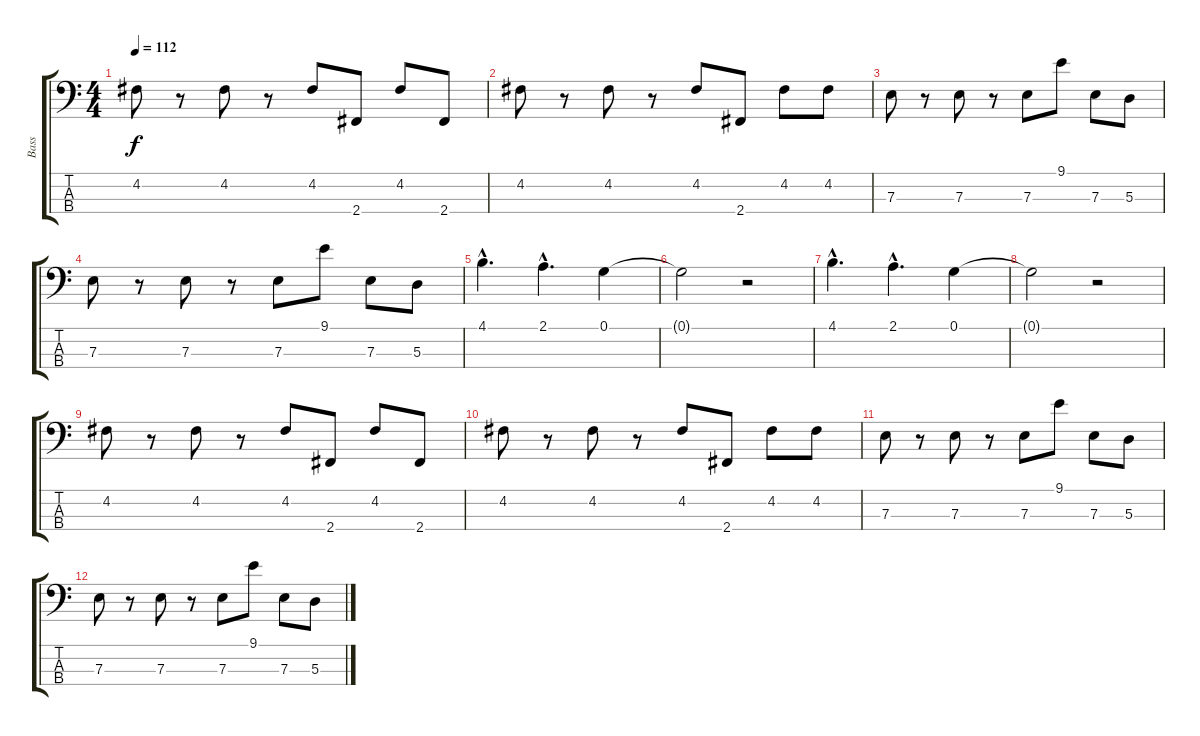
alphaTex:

\track ("Bass" "Bass") {instrument electricbasspick}
\staff {score tabs}
\tuning (G2 D2 A1 E1) {hide}
\ts (4 4)
\tempo 112
\clef f4
\ks c
4.2.8{dy f} r.8 4.2.8 r.8 4.2.8 2.4.8 4.2.8 2.4.8 |
4.2.8 r.8 4.2.8 r.8 4.2.8 2.4.8 4.2.8 4.2.8 |
7.3.8 r.8 7.3.8 r.8 7.3.8 9.1.8 7.3.8 5.3.8 |
7.3.8 r.8 7.3.8 r.8 7.3.8 9.1.8 7.3.8 5.3.8 |
4.1{hac}.4{d} 2.1{hac}.4{d} 0.1.4 |
0.1{t}.2 r.2 |
4.1{hac}.4{d} 2.1{hac}.4{d} 0.1.4 |
0.1{t}.2 r.2 |
4.2.8 r.8 4.2.8 r.8 4.2.8 2.4.8 4.2.8 2.4.8 |
4.2.8 r.8 4.2.8 r.8 4.2.8 2.4.8 4.2.8 4.2.8 |
7.3.8 r.8 7.3.8 r.8 7.3.8 9.1.8 7.3.8 5.3.8 |
7.3.8 r.8 7.3.8 r.8 7.3.8 9.1.8 7.3.8 5.3.8
